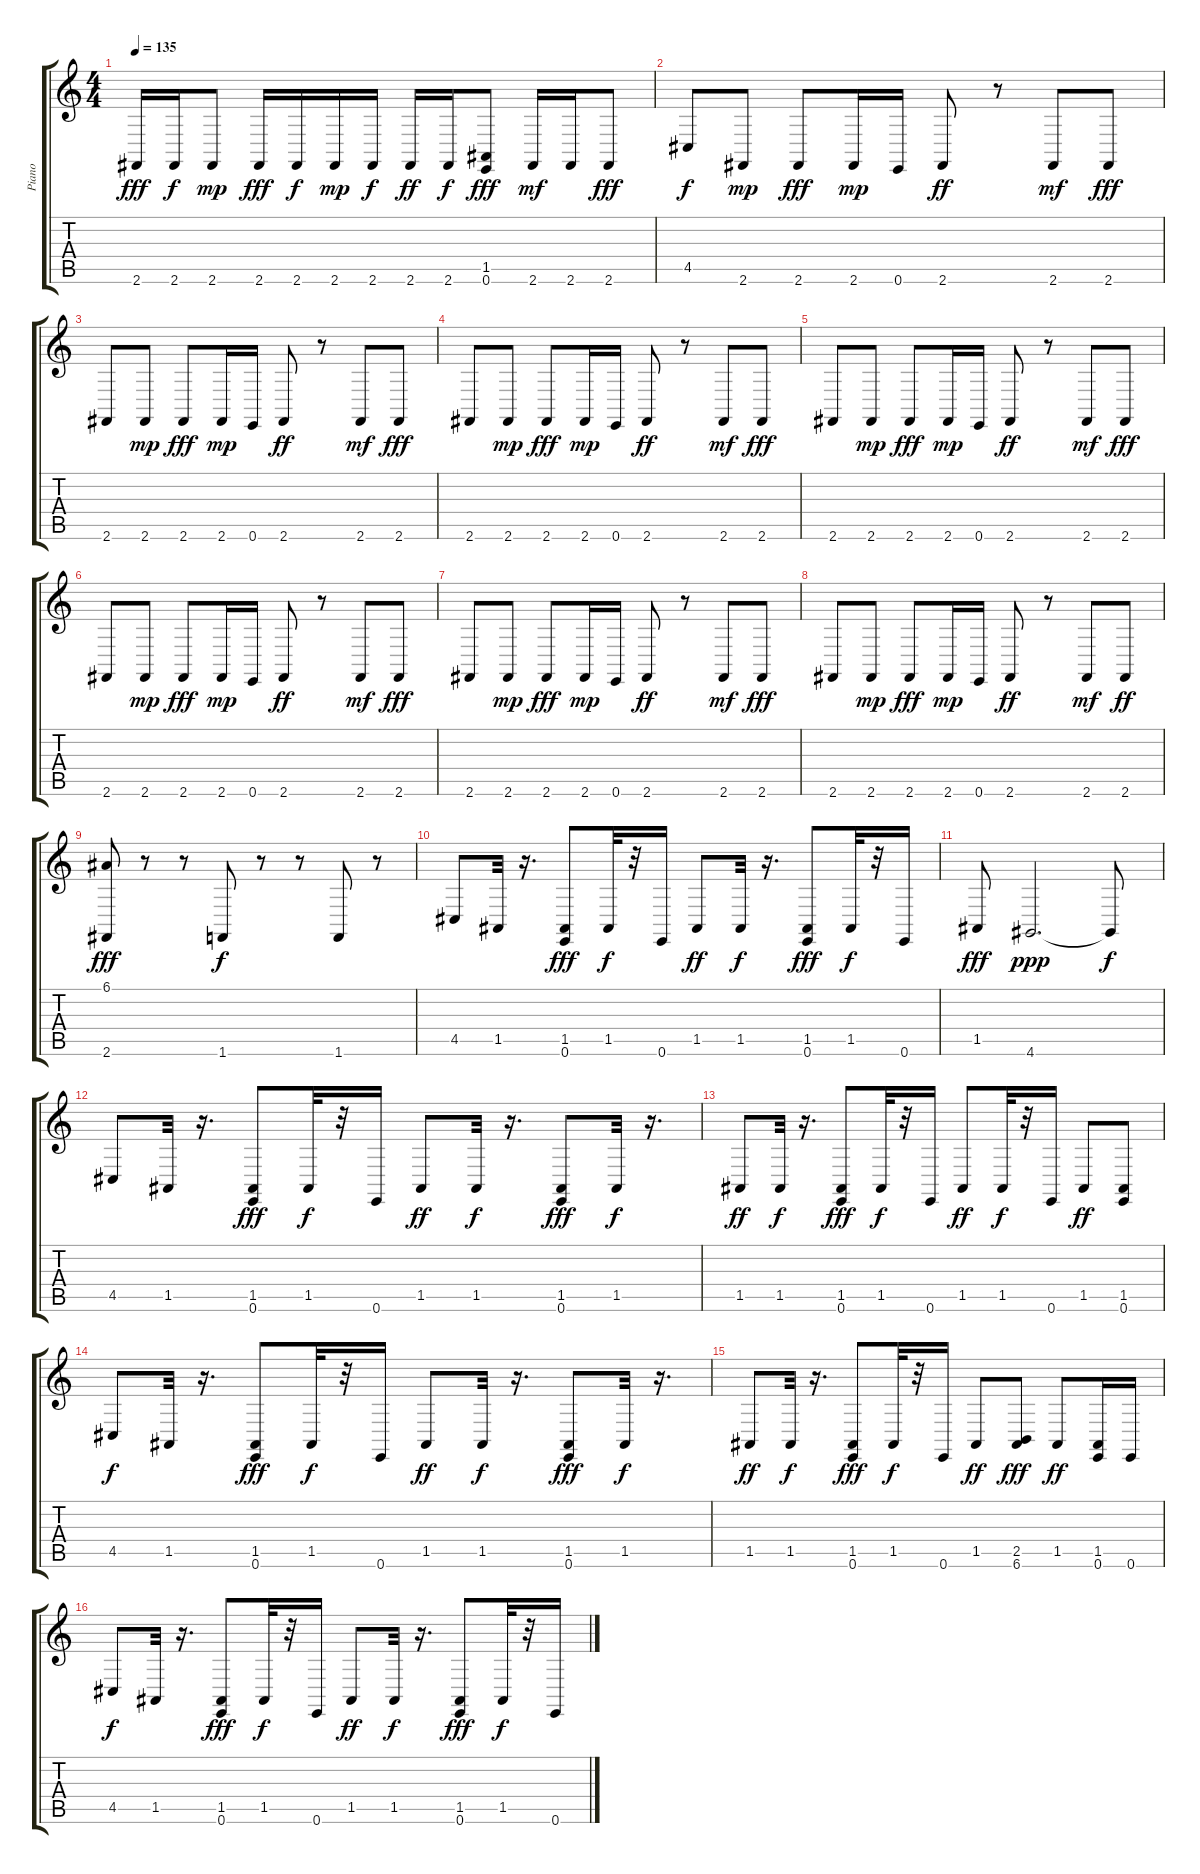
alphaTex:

\track ("Piano" "Piano") {instrument acousticgrandpiano}
\staff {score tabs}
\tuning (E4 B3 G3 D3 A2 E2) {hide}
\ts (4 4)
\tempo 135
\clef g2
\ks c
2.6.16{dy fff} 2.6.16{dy f} 2.6.8{dy mp} 2.6.16{dy fff} 2.6.16{dy f} 2.6.16{dy mp} 2.6.16{dy f} 2.6.16{dy ff} 2.6.16{dy f} (1.5 0.6).8{dy fff} 2.6.16{dy mf} 2.6.16 2.6.8{dy fff} |
4.5.8{dy f} 2.6.8{dy mp} 2.6.8{dy fff} 2.6.16{dy mp} 0.6.16 2.6.8{dy ff} r.8 2.6.8{dy mf} 2.6.8{dy fff} |
2.6.8 2.6.8{dy mp} 2.6.8{dy fff} 2.6.16{dy mp} 0.6.16 2.6.8{dy ff} r.8 2.6.8{dy mf} 2.6.8{dy fff} |
2.6.8 2.6.8{dy mp} 2.6.8{dy fff} 2.6.16{dy mp} 0.6.16 2.6.8{dy ff} r.8 2.6.8{dy mf} 2.6.8{dy fff} |
2.6.8 2.6.8{dy mp} 2.6.8{dy fff} 2.6.16{dy mp} 0.6.16 2.6.8{dy ff} r.8 2.6.8{dy mf} 2.6.8{dy fff} |
2.6.8 2.6.8{dy mp} 2.6.8{dy fff} 2.6.16{dy mp} 0.6.16 2.6.8{dy ff} r.8 2.6.8{dy mf} 2.6.8{dy fff} |
2.6.8 2.6.8{dy mp} 2.6.8{dy fff} 2.6.16{dy mp} 0.6.16 2.6.8{dy ff} r.8 2.6.8{dy mf} 2.6.8{dy fff} |
2.6.8 2.6.8{dy mp} 2.6.8{dy fff} 2.6.16{dy mp} 0.6.16 2.6.8{dy ff} r.8 2.6.8{dy mf} 2.6.8{dy ff} |
(6.1 2.6).8{dy fff} r.8 r.8 1.6.8{dy f} r.8 r.8 1.6.8 r.8 |
4.5.8 1.5.32 r.16{d} (1.5 0.6).8{dy fff} 1.5.32{dy f} r.32 0.6.16 1.5.8{dy ff} 1.5.32{dy f} r.16{d} (1.5 0.6).8{dy fff} 1.5.32{dy f} r.32 0.6.16 |
1.5.8{dy fff} 4.6.2{d dy ppp} 4.6{t}.8{dy f} |
4.5.8 1.5.32 r.16{d} (1.5 0.6).8{dy fff} 1.5.32{dy f} r.32 0.6.16 1.5.8{dy ff} 1.5.32{dy f} r.16{d} (1.5 0.6).8{dy fff} 1.5.32{dy f} r.16{d} |
1.5.8{dy ff} 1.5.32{dy f} r.16{d} (1.5 0.6).8{dy fff} 1.5.32{dy f} r.32 0.6.16 1.5.8{dy ff} 1.5.32{dy f} r.32 0.6.16 1.5.8{dy ff} (1.5 0.6).8 |
4.5.8{dy f} 1.5.32 r.16{d} (1.5 0.6).8{dy fff} 1.5.32{dy f} r.32 0.6.16 1.5.8{dy ff} 1.5.32{dy f} r.16{d} (1.5 0.6).8{dy fff} 1.5.32{dy f} r.16{d} |
1.5.8{dy ff} 1.5.32{dy f} r.16{d} (1.5 0.6).8{dy fff} 1.5.32{dy f} r.32 0.6.16 1.5.8{dy ff} (2.5 6.6).8{dy fff} 1.5.8{dy ff} (1.5 0.6).16 0.6.16 |
4.5.8{dy f} 1.5.32 r.16{d} (1.5 0.6).8{dy fff} 1.5.32{dy f} r.32 0.6.16 1.5.8{dy ff} 1.5.32{dy f} r.16{d} (1.5 0.6).8{dy fff} 1.5.32{dy f} r.32 0.6.16
